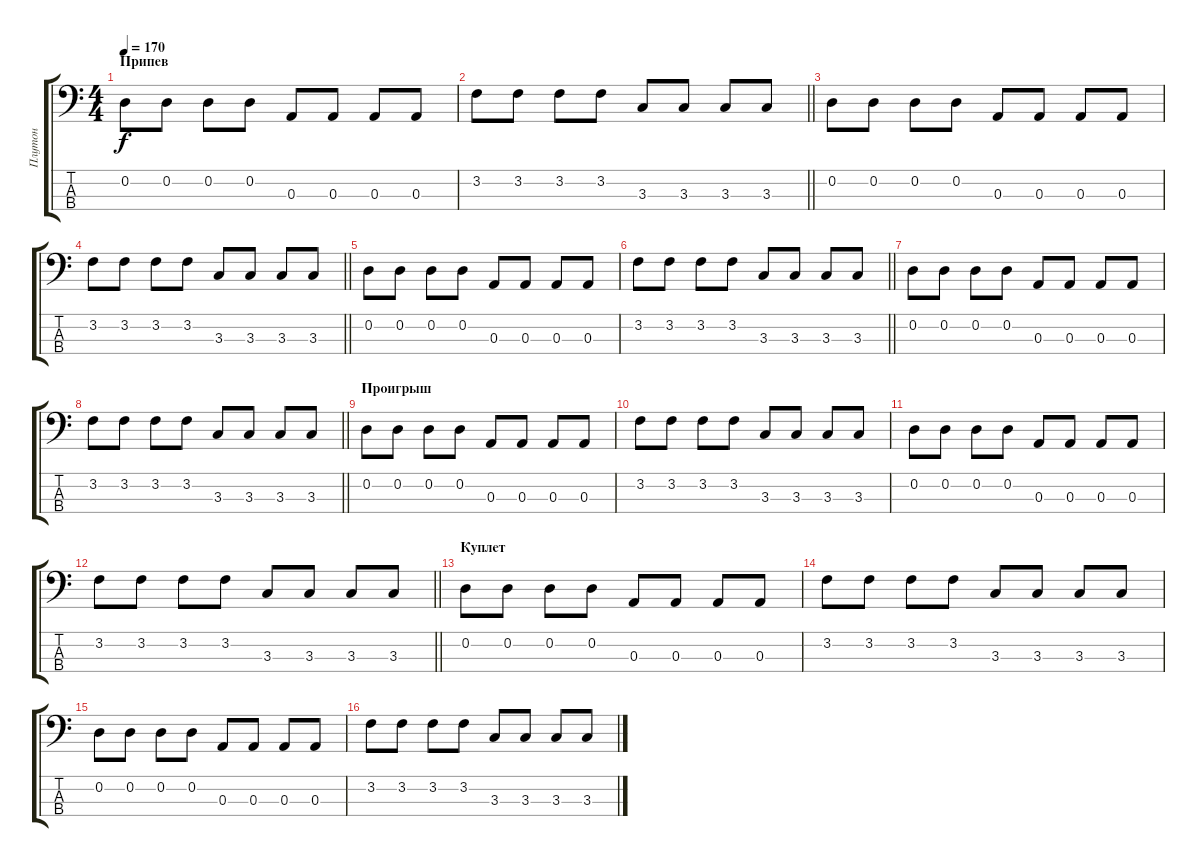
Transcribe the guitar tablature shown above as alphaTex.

\track ("Плутон" "Плутон") {instrument electricbassfinger}
\staff {score tabs}
\tuning (G2 D2 A1 E1) {hide}
\ts (4 4)
\section ("" "Припев")
\tempo 170
\clef f4
\ks aminor
0.2.8{dy f} 0.2.8 0.2.8 0.2.8 0.3.8 0.3.8 0.3.8 0.3.8 |
\barLineRight lightlight
3.2.8 3.2.8 3.2.8 3.2.8 3.3.8 3.3.8 3.3.8 3.3.8 |
0.2.8 0.2.8 0.2.8 0.2.8 0.3.8 0.3.8 0.3.8 0.3.8 |
\barLineRight lightlight
3.2.8 3.2.8 3.2.8 3.2.8 3.3.8 3.3.8 3.3.8 3.3.8 |
0.2.8 0.2.8 0.2.8 0.2.8 0.3.8 0.3.8 0.3.8 0.3.8 |
\barLineRight lightlight
3.2.8 3.2.8 3.2.8 3.2.8 3.3.8 3.3.8 3.3.8 3.3.8 |
0.2.8 0.2.8 0.2.8 0.2.8 0.3.8 0.3.8 0.3.8 0.3.8 |
\barLineRight lightlight
3.2.8 3.2.8 3.2.8 3.2.8 3.3.8 3.3.8 3.3.8 3.3.8 |
\section ("" "Проигрыш")
0.2.8 0.2.8 0.2.8 0.2.8 0.3.8 0.3.8 0.3.8 0.3.8 |
3.2.8 3.2.8 3.2.8 3.2.8 3.3.8 3.3.8 3.3.8 3.3.8 |
0.2.8 0.2.8 0.2.8 0.2.8 0.3.8 0.3.8 0.3.8 0.3.8 |
\barLineRight lightlight
3.2.8 3.2.8 3.2.8 3.2.8 3.3.8 3.3.8 3.3.8 3.3.8 |
\section ("" "Куплет")
0.2.8 0.2.8 0.2.8 0.2.8 0.3.8 0.3.8 0.3.8 0.3.8 |
3.2.8 3.2.8 3.2.8 3.2.8 3.3.8 3.3.8 3.3.8 3.3.8 |
0.2.8 0.2.8 0.2.8 0.2.8 0.3.8 0.3.8 0.3.8 0.3.8 |
3.2.8 3.2.8 3.2.8 3.2.8 3.3.8 3.3.8 3.3.8 3.3.8
